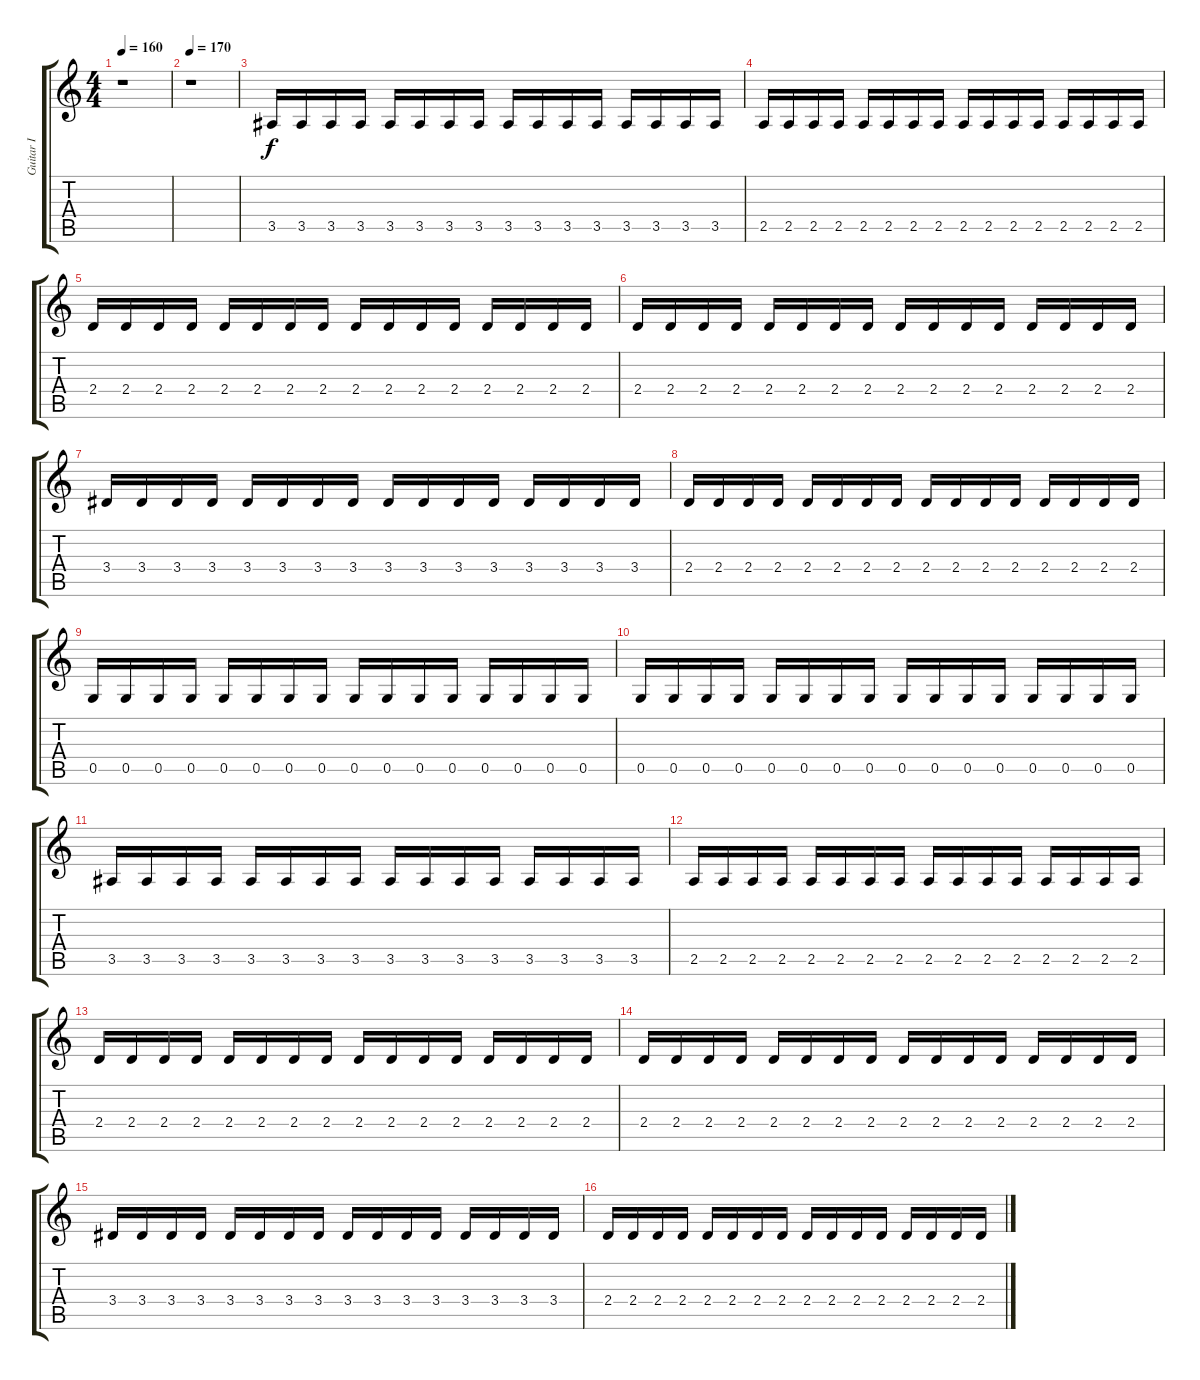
\track ("Guitar I" "Guitar I") {instrument distortionguitar}
\staff {score tabs}
\tuning (D4 A3 F3 C3 G2 D2) {hide}
\ts (4 4)
\tempo 160
\clef g2
\ks c
r.1{dy f} |
\tempo 170
r.1 |
3.5.16 3.5.16 3.5.16 3.5.16 3.5.16 3.5.16 3.5.16 3.5.16 3.5.16 3.5.16 3.5.16 3.5.16 3.5.16 3.5.16 3.5.16 3.5.16 |
2.5.16 2.5.16 2.5.16 2.5.16 2.5.16 2.5.16 2.5.16 2.5.16 2.5.16 2.5.16 2.5.16 2.5.16 2.5.16 2.5.16 2.5.16 2.5.16 |
2.4.16 2.4.16 2.4.16 2.4.16 2.4.16 2.4.16 2.4.16 2.4.16 2.4.16 2.4.16 2.4.16 2.4.16 2.4.16 2.4.16 2.4.16 2.4.16 |
2.4.16 2.4.16 2.4.16 2.4.16 2.4.16 2.4.16 2.4.16 2.4.16 2.4.16 2.4.16 2.4.16 2.4.16 2.4.16 2.4.16 2.4.16 2.4.16 |
3.4.16 3.4.16 3.4.16 3.4.16 3.4.16 3.4.16 3.4.16 3.4.16 3.4.16 3.4.16 3.4.16 3.4.16 3.4.16 3.4.16 3.4.16 3.4.16 |
2.4.16 2.4.16 2.4.16 2.4.16 2.4.16 2.4.16 2.4.16 2.4.16 2.4.16 2.4.16 2.4.16 2.4.16 2.4.16 2.4.16 2.4.16 2.4.16 |
0.5.16 0.5.16 0.5.16 0.5.16 0.5.16 0.5.16 0.5.16 0.5.16 0.5.16 0.5.16 0.5.16 0.5.16 0.5.16 0.5.16 0.5.16 0.5.16 |
0.5.16 0.5.16 0.5.16 0.5.16 0.5.16 0.5.16 0.5.16 0.5.16 0.5.16 0.5.16 0.5.16 0.5.16 0.5.16 0.5.16 0.5.16 0.5.16 |
3.5.16 3.5.16 3.5.16 3.5.16 3.5.16 3.5.16 3.5.16 3.5.16 3.5.16 3.5.16 3.5.16 3.5.16 3.5.16 3.5.16 3.5.16 3.5.16 |
2.5.16 2.5.16 2.5.16 2.5.16 2.5.16 2.5.16 2.5.16 2.5.16 2.5.16 2.5.16 2.5.16 2.5.16 2.5.16 2.5.16 2.5.16 2.5.16 |
2.4.16 2.4.16 2.4.16 2.4.16 2.4.16 2.4.16 2.4.16 2.4.16 2.4.16 2.4.16 2.4.16 2.4.16 2.4.16 2.4.16 2.4.16 2.4.16 |
2.4.16 2.4.16 2.4.16 2.4.16 2.4.16 2.4.16 2.4.16 2.4.16 2.4.16 2.4.16 2.4.16 2.4.16 2.4.16 2.4.16 2.4.16 2.4.16 |
3.4.16 3.4.16 3.4.16 3.4.16 3.4.16 3.4.16 3.4.16 3.4.16 3.4.16 3.4.16 3.4.16 3.4.16 3.4.16 3.4.16 3.4.16 3.4.16 |
2.4.16 2.4.16 2.4.16 2.4.16 2.4.16 2.4.16 2.4.16 2.4.16 2.4.16 2.4.16 2.4.16 2.4.16 2.4.16 2.4.16 2.4.16 2.4.16
